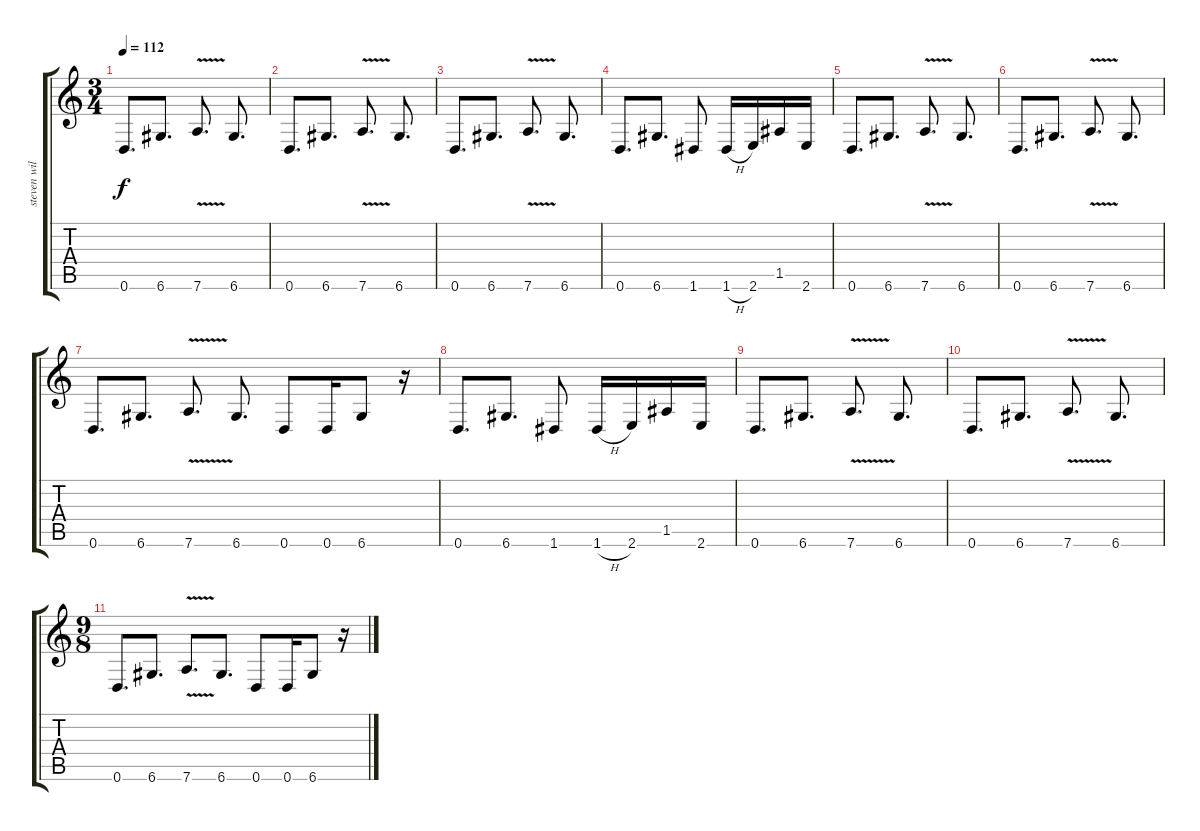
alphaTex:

\track ("steven wilson" "steven wil") {instrument overdrivenguitar}
\staff {score tabs}
\tuning (E4 B3 G3 D3 A2 D2) {hide}
\ts (3 4)
\tempo 112
\clef g2
\ks c
0.6.8{d dy f} 6.6.8{d} 7.6{v}.8{d} 6.6.8{d} |
0.6.8{d} 6.6.8{d} 7.6{v}.8{d} 6.6.8{d} |
0.6.8{d} 6.6.8{d} 7.6{v}.8{d} 6.6.8{d} |
0.6.8{d} 6.6.8{d} 1.6.8 1.6{h}.16 2.6.16 1.5.16 2.6.16 |
0.6.8{d} 6.6.8{d} 7.6{v}.8{d} 6.6.8{d} |
0.6.8{d} 6.6.8{d} 7.6{v}.8{d} 6.6.8{d} |
0.6.8{d} 6.6.8{d} 7.6{v}.8{d} 6.6.8{d} 0.6.8 0.6.16 6.6.8 r.16 |
0.6.8{d} 6.6.8{d} 1.6.8 1.6{h}.16 2.6.16 1.5.16 2.6.16 |
0.6.8{d} 6.6.8{d} 7.6{v}.8{d} 6.6.8{d} |
0.6.8{d} 6.6.8{d} 7.6{v}.8{d} 6.6.8{d} |
\ts (9 8)
0.6.8{d} 6.6.8{d} 7.6{v}.8{d} 6.6.8{d} 0.6.8 0.6.16 6.6.8 r.16
